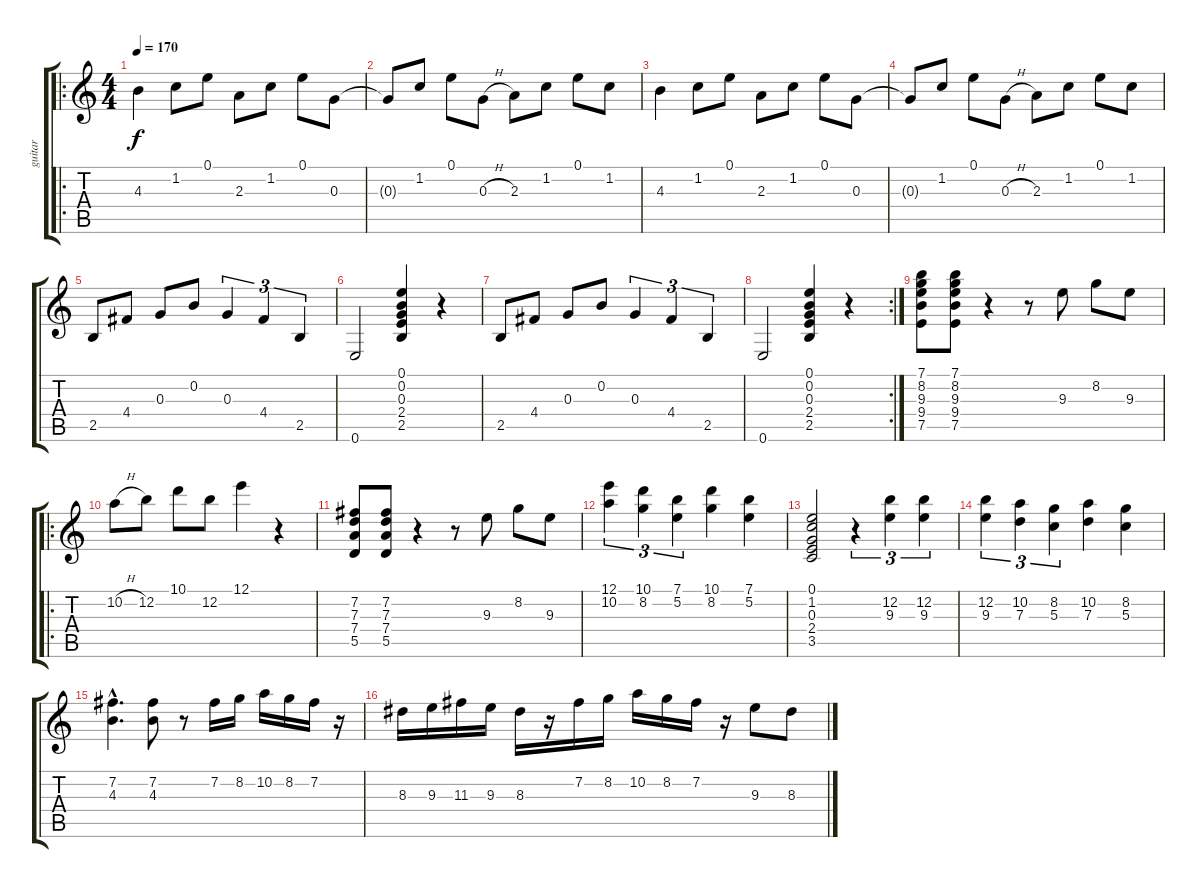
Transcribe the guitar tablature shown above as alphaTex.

\track ("guitar" "guitar") {instrument overdrivenguitar}
\staff {score tabs}
\tuning (E4 B3 G3 D3 A2 E2) {hide}
\ro
\ts (4 4)
\tempo 170
\clef g2
\ks c
4.3.4{dy f instrument overdrivenguitar} 1.2.8 0.1.8 2.3.8 1.2.8 0.1.8 0.3.8 |
0.3{t}.8 1.2.8 0.1.8 0.3{h}.8 2.3.8 1.2.8 0.1.8 1.2.8 |
4.3.4 1.2.8 0.1.8 2.3.8 1.2.8 0.1.8 0.3.8 |
0.3{t}.8 1.2.8 0.1.8 0.3{h}.8 2.3.8 1.2.8 0.1.8 1.2.8 |
2.5.8 4.4.8 0.3.8 0.2.8 0.3.4{tu (3 2)} 4.4.4{tu (3 2)} 2.5.4{tu (3 2)} |
0.6.2 (0.1 0.2 0.3 2.4 2.5).4 r.4 |
2.5.8 4.4.8 0.3.8 0.2.8 0.3.4{tu (3 2)} 4.4.4{tu (3 2)} 2.5.4{tu (3 2)} |
\rc 2
0.6.2 (0.1 0.2 0.3 2.4 2.5).4 r.4 |
(7.1 8.2 9.3 9.4 7.5).8 (7.1 8.2 9.3 9.4 7.5).8 r.4 r.8 9.3.8 8.2.8 9.3.8 |
\ro
10.2{h}.8 12.2.8 10.1.8 12.2.8 12.1.4 r.4 |
(7.2 7.3 7.4 5.5).8 (7.2 7.3 7.4 5.5).8 r.4 r.8 9.3.8 8.2.8 9.3.8 |
(12.1 10.2).4{tu (3 2)} (10.1 8.2).4{tu (3 2)} (7.1 5.2).4{tu (3 2)} (10.1 8.2).4 (7.1 5.2).4 |
(0.1 1.2 0.3 2.4 3.5).2 r.4{tu (3 2)} (12.2 9.3).4{tu (3 2)} (12.2 9.3).4{tu (3 2)} |
(12.2 9.3).4{tu (3 2)} (10.2 7.3).4{tu (3 2)} (8.2 5.3).4{tu (3 2)} (10.2 7.3).4 (8.2 5.3).4 |
(7.2{hac} 4.3{hac}).4{d} (7.2 4.3).8 r.8 7.2.16 8.2.16 10.2.16 8.2.16 7.2.16 r.16 |
8.3.16 9.3.16 11.3.16 9.3.16 8.3.16 r.16 7.2.16 8.2.16 10.2.16 8.2.16 7.2.16 r.16 9.3.8 8.3.8
